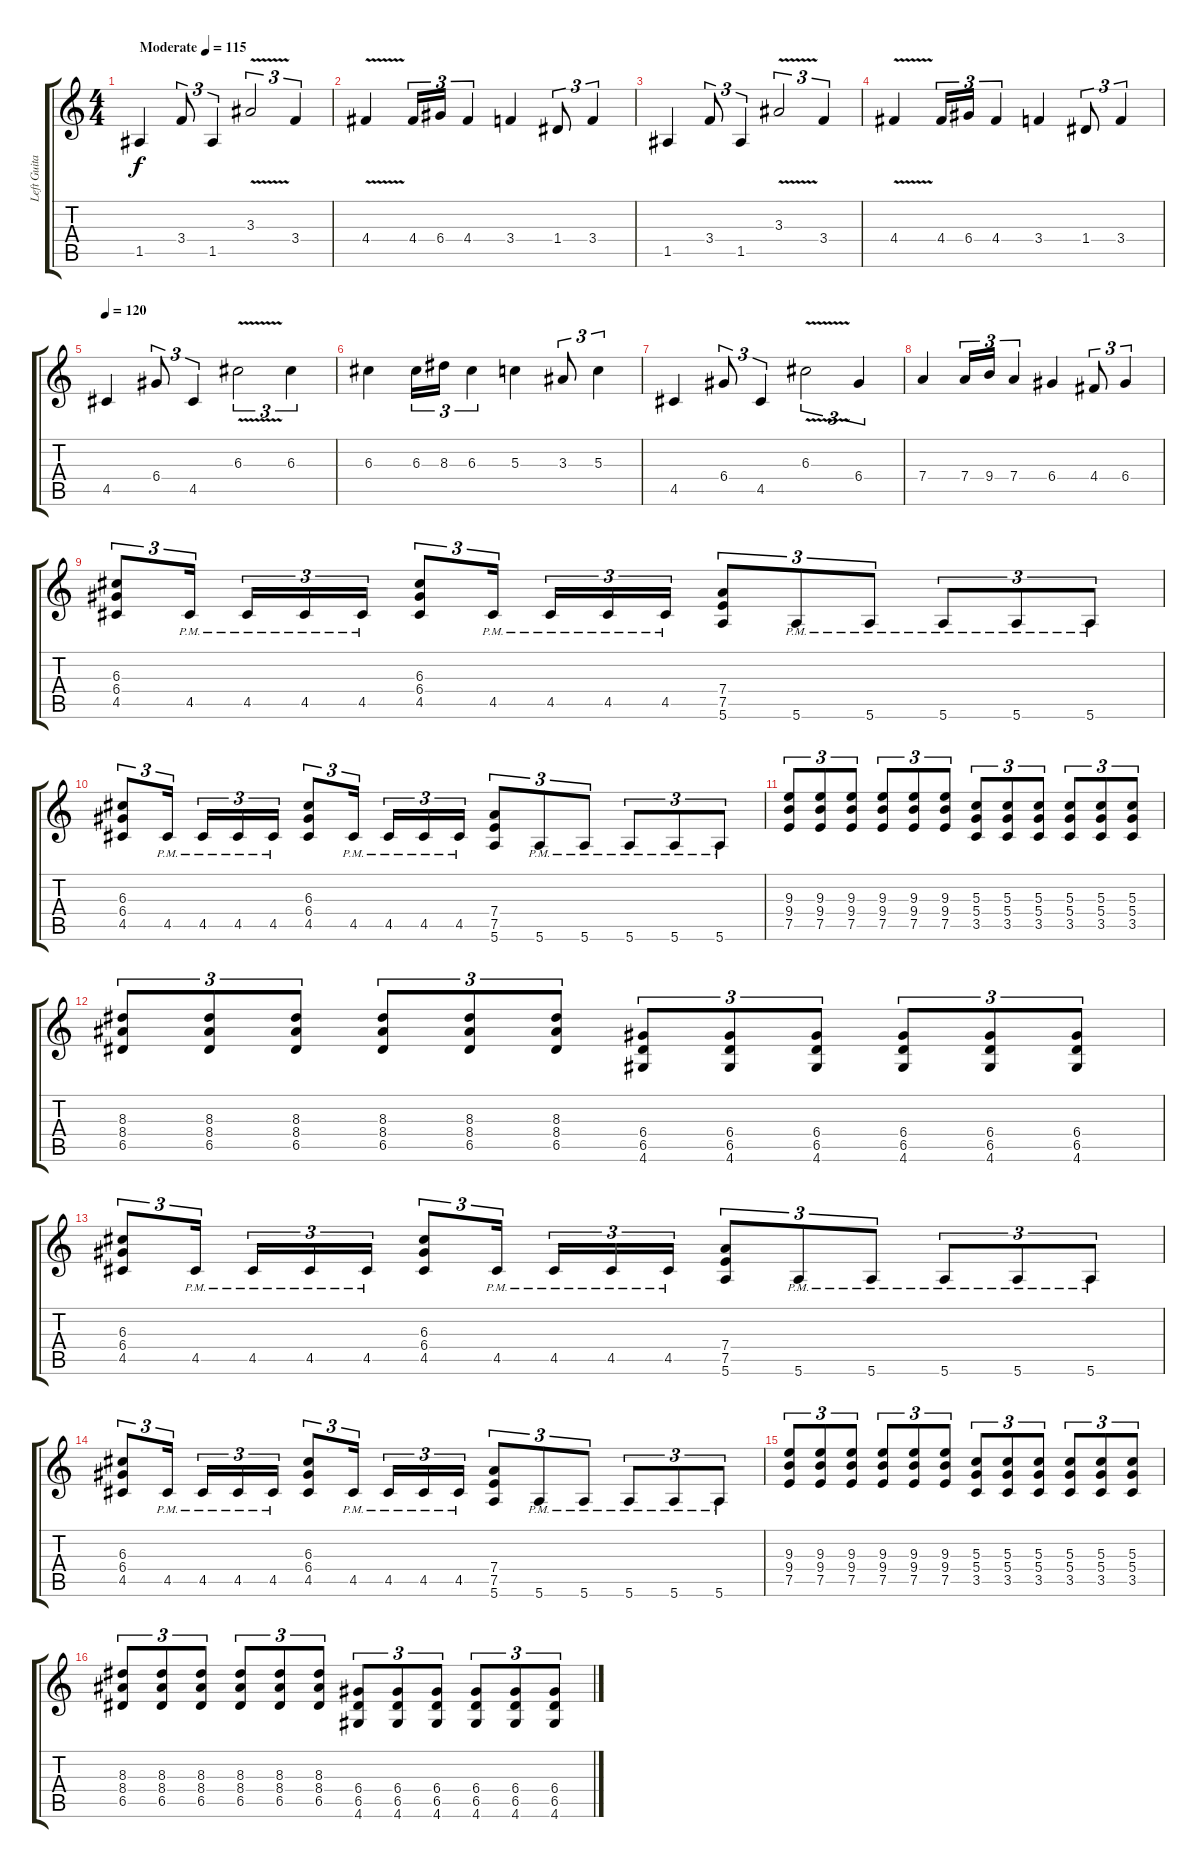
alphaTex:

\track ("Left Guitar" "Left Guita") {instrument overdrivenguitar}
\staff {score tabs}
\tuning (E4 B3 G3 D3 A2 E2) {hide}
\ts (4 4)
\tempo (115 "Moderate")
\clef g2
\ks c
1.5.4{dy f instrument overdrivenguitar} 3.4.8{tu (3 2)} 1.5.4{tu (3 2)} 3.3{v}.2{tu (3 2)} 3.4.4{tu (3 2)} |
4.4{v}.4 4.4.16{tu (3 2)} 6.4.16{tu (3 2)} 4.4.4{tu (3 2)} 3.4.4 1.4.8{tu (3 2)} 3.4.4{tu (3 2)} |
1.5.4 3.4.8{tu (3 2)} 1.5.4{tu (3 2)} 3.3{v}.2{tu (3 2)} 3.4.4{tu (3 2)} |
4.4{v}.4 4.4.16{tu (3 2)} 6.4.16{tu (3 2)} 4.4.4{tu (3 2)} 3.4.4 1.4.8{tu (3 2)} 3.4.4{tu (3 2)} |
\tempo 120
4.5.4 6.4.8{tu (3 2)} 4.5.4{tu (3 2)} 6.3{v}.2{tu (3 2)} 6.3.4{tu (3 2)} |
6.3.4 6.3.16{tu (3 2)} 8.3.16{tu (3 2)} 6.3.4{tu (3 2)} 5.3.4 3.3.8{tu (3 2)} 5.3.4{tu (3 2)} |
4.5.4 6.4.8{tu (3 2)} 4.5.4{tu (3 2)} 6.3{v}.2{tu (3 2)} 6.4.4{tu (3 2)} |
7.4.4 7.4.16{tu (3 2)} 9.4.16{tu (3 2)} 7.4.4{tu (3 2)} 6.4.4 4.4.8{tu (3 2)} 6.4.4{tu (3 2)} |
(6.3 6.4 4.5).8{tu (3 2)} 4.5{pm}.16{tu (3 2) beam splitsecondary} 4.5{pm}.16{tu (3 2)} 4.5{pm}.16{tu (3 2)} 4.5{pm}.16{tu (3 2)} (6.3 6.4 4.5).8{tu (3 2)} 4.5{pm}.16{tu (3 2) beam splitsecondary} 4.5{pm}.16{tu (3 2)} 4.5{pm}.16{tu (3 2)} 4.5{pm}.16{tu (3 2)} (7.4 7.5 5.6).8{tu (3 2)} 5.6{pm}.8{tu (3 2)} 5.6{pm}.8{tu (3 2)} 5.6{pm}.8{tu (3 2)} 5.6{pm}.8{tu (3 2)} 5.6{pm}.8{tu (3 2)} |
(6.3 6.4 4.5).8{tu (3 2)} 4.5{pm}.16{tu (3 2) beam splitsecondary} 4.5{pm}.16{tu (3 2)} 4.5{pm}.16{tu (3 2)} 4.5{pm}.16{tu (3 2)} (6.3 6.4 4.5).8{tu (3 2)} 4.5{pm}.16{tu (3 2) beam splitsecondary} 4.5{pm}.16{tu (3 2)} 4.5{pm}.16{tu (3 2)} 4.5{pm}.16{tu (3 2)} (7.4 7.5 5.6).8{tu (3 2)} 5.6{pm}.8{tu (3 2)} 5.6{pm}.8{tu (3 2)} 5.6{pm}.8{tu (3 2)} 5.6{pm}.8{tu (3 2)} 5.6{pm}.8{tu (3 2)} |
(9.3 9.4 7.5).8{tu (3 2)} (9.3 9.4 7.5).8{tu (3 2)} (9.3 9.4 7.5).8{tu (3 2)} (9.3 9.4 7.5).8{tu (3 2)} (9.3 9.4 7.5).8{tu (3 2)} (9.3 9.4 7.5).8{tu (3 2)} (5.3 5.4 3.5).8{tu (3 2)} (5.3 5.4 3.5).8{tu (3 2)} (5.3 5.4 3.5).8{tu (3 2)} (5.3 5.4 3.5).8{tu (3 2)} (5.3 5.4 3.5).8{tu (3 2)} (5.3 5.4 3.5).8{tu (3 2)} |
(8.3 8.4 6.5).8{tu (3 2)} (8.3 8.4 6.5).8{tu (3 2)} (8.3 8.4 6.5).8{tu (3 2)} (8.3 8.4 6.5).8{tu (3 2)} (8.3 8.4 6.5).8{tu (3 2)} (8.3 8.4 6.5).8{tu (3 2)} (6.4 6.5 4.6).8{tu (3 2)} (6.4 6.5 4.6).8{tu (3 2)} (6.4 6.5 4.6).8{tu (3 2)} (6.4 6.5 4.6).8{tu (3 2)} (6.4 6.5 4.6).8{tu (3 2)} (6.4 6.5 4.6).8{tu (3 2)} |
(6.3 6.4 4.5).8{tu (3 2)} 4.5{pm}.16{tu (3 2) beam splitsecondary} 4.5{pm}.16{tu (3 2)} 4.5{pm}.16{tu (3 2)} 4.5{pm}.16{tu (3 2)} (6.3 6.4 4.5).8{tu (3 2)} 4.5{pm}.16{tu (3 2) beam splitsecondary} 4.5{pm}.16{tu (3 2)} 4.5{pm}.16{tu (3 2)} 4.5{pm}.16{tu (3 2)} (7.4 7.5 5.6).8{tu (3 2)} 5.6{pm}.8{tu (3 2)} 5.6{pm}.8{tu (3 2)} 5.6{pm}.8{tu (3 2)} 5.6{pm}.8{tu (3 2)} 5.6{pm}.8{tu (3 2)} |
(6.3 6.4 4.5).8{tu (3 2)} 4.5{pm}.16{tu (3 2) beam splitsecondary} 4.5{pm}.16{tu (3 2)} 4.5{pm}.16{tu (3 2)} 4.5{pm}.16{tu (3 2)} (6.3 6.4 4.5).8{tu (3 2)} 4.5{pm}.16{tu (3 2) beam splitsecondary} 4.5{pm}.16{tu (3 2)} 4.5{pm}.16{tu (3 2)} 4.5{pm}.16{tu (3 2)} (7.4 7.5 5.6).8{tu (3 2)} 5.6{pm}.8{tu (3 2)} 5.6{pm}.8{tu (3 2)} 5.6{pm}.8{tu (3 2)} 5.6{pm}.8{tu (3 2)} 5.6{pm}.8{tu (3 2)} |
(9.3 9.4 7.5).8{tu (3 2)} (9.3 9.4 7.5).8{tu (3 2)} (9.3 9.4 7.5).8{tu (3 2)} (9.3 9.4 7.5).8{tu (3 2)} (9.3 9.4 7.5).8{tu (3 2)} (9.3 9.4 7.5).8{tu (3 2)} (5.3 5.4 3.5).8{tu (3 2)} (5.3 5.4 3.5).8{tu (3 2)} (5.3 5.4 3.5).8{tu (3 2)} (5.3 5.4 3.5).8{tu (3 2)} (5.3 5.4 3.5).8{tu (3 2)} (5.3 5.4 3.5).8{tu (3 2)} |
(8.3 8.4 6.5).8{tu (3 2)} (8.3 8.4 6.5).8{tu (3 2)} (8.3 8.4 6.5).8{tu (3 2)} (8.3 8.4 6.5).8{tu (3 2)} (8.3 8.4 6.5).8{tu (3 2)} (8.3 8.4 6.5).8{tu (3 2)} (6.4 6.5 4.6).8{tu (3 2)} (6.4 6.5 4.6).8{tu (3 2)} (6.4 6.5 4.6).8{tu (3 2)} (6.4 6.5 4.6).8{tu (3 2)} (6.4 6.5 4.6).8{tu (3 2)} (6.4 6.5 4.6).8{tu (3 2)}
